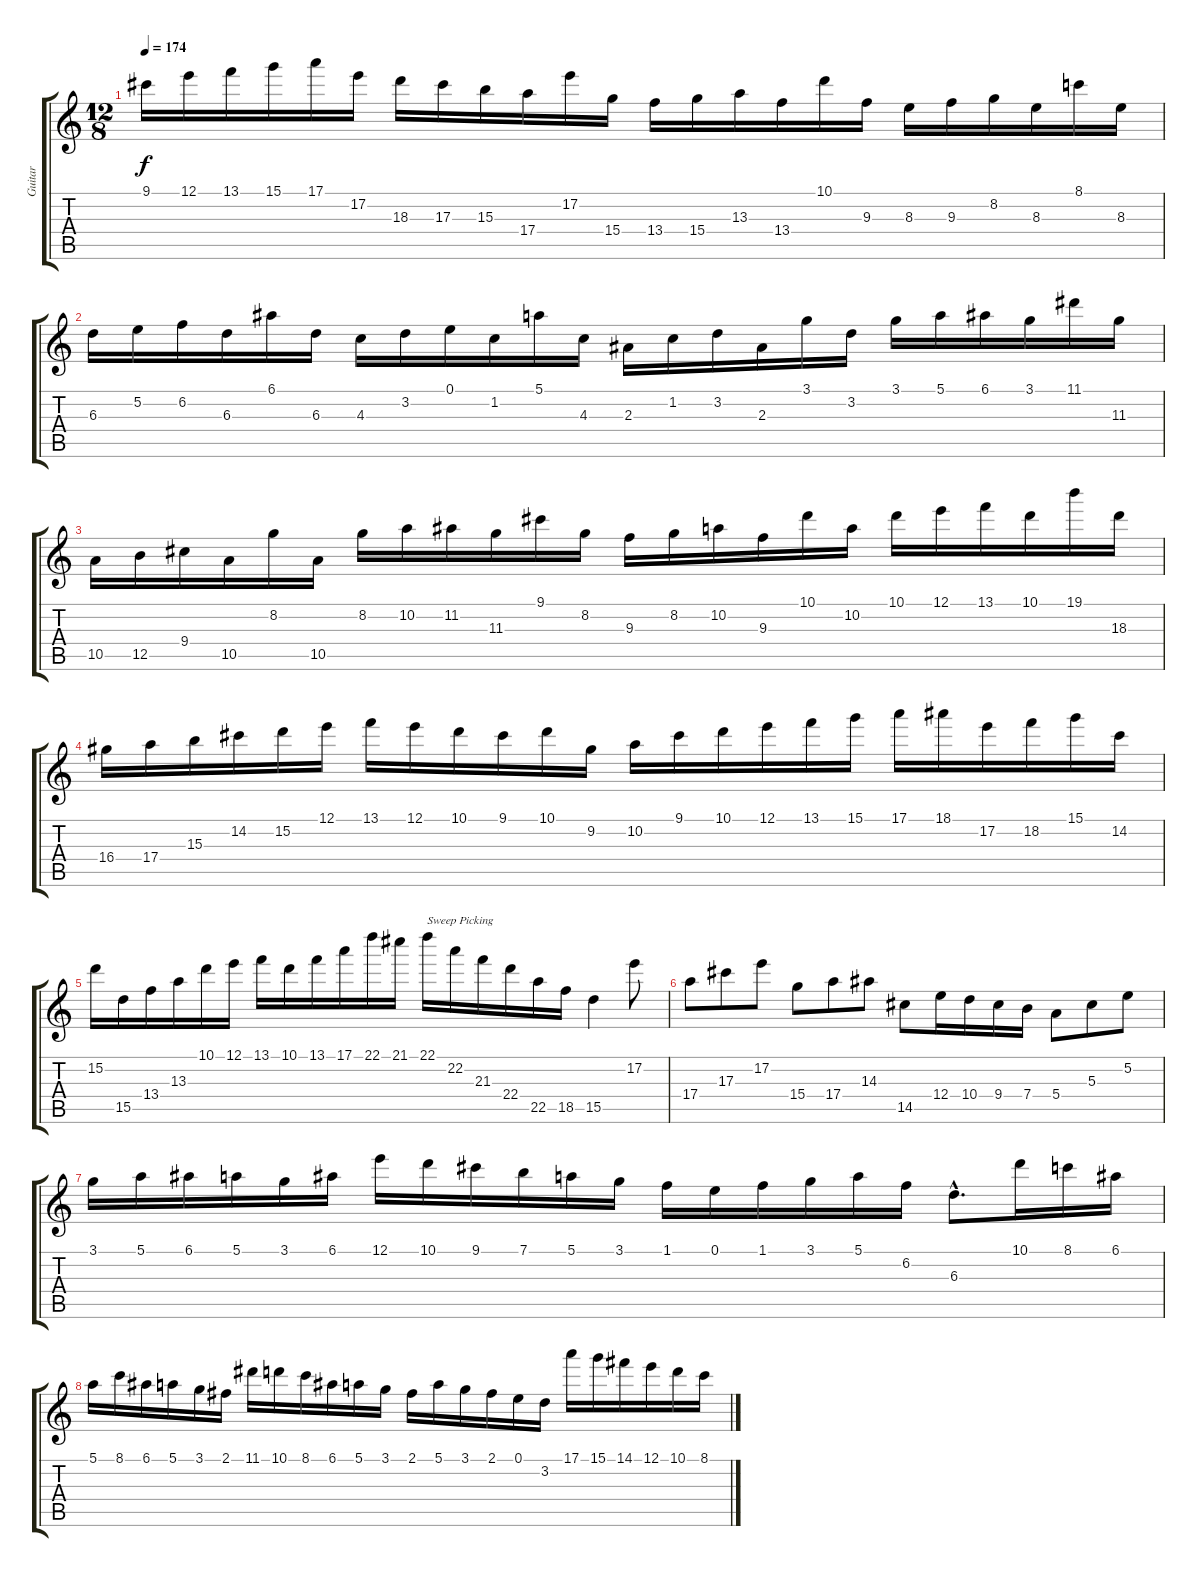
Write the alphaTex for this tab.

\track ("Guitar" "Guitar") {instrument distortionguitar}
\staff {score tabs}
\tuning (E4 B3 Ab3 E3 B2 E2) {hide}
\ts (12 8)
\tempo 174
\clef g2
\ks c
9.1.16{dy f} 12.1.16 13.1.16 15.1.16 17.1.16 17.2.16 18.3.16 17.3.16 15.3.16 17.4.16 17.2.16 15.4.16 13.4.16 15.4.16 13.3.16 13.4.16 10.1.16 9.3.16 8.3.16 9.3.16 8.2.16 8.3.16 8.1.16 8.3.16 |
6.3.16 5.2.16 6.2.16 6.3.16 6.1.16 6.3.16 4.3.16 3.2.16 0.1.16 1.2.16 5.1.16 4.3.16 2.3.16 1.2.16 3.2.16 2.3.16 3.1.16 3.2.16 3.1.16 5.1.16 6.1.16 3.1.16 11.1.16 11.3.16 |
10.5.16 12.5.16 9.4.16 10.5.16 8.2.16 10.5.16 8.2.16 10.2.16 11.2.16 11.3.16 9.1.16 8.2.16 9.3.16 8.2.16 10.2.16 9.3.16 10.1.16 10.2.16 10.1.16 12.1.16 13.1.16 10.1.16 19.1.16 18.3.16 |
16.4.16 17.4.16 15.3.16 14.2.16 15.2.16 12.1.16 13.1.16 12.1.16 10.1.16 9.1.16 10.1.16 9.2.16 10.2.16 9.1.16 10.1.16 12.1.16 13.1.16 15.1.16 17.1.16 18.1.16 17.2.16 18.2.16 15.1.16 14.2.16 |
15.2.16 15.5.16 13.4.16 13.3.16 10.1.16 12.1.16 13.1.16 10.1.16 13.1.16 17.1.16 22.1.16 21.1.16 22.1.16{txt "Sweep Picking"} 22.2.16 21.3.16 22.4.16 22.5.16 18.5.16 15.5.4 17.2.8 |
17.4.8 17.3.8 17.2.8 15.4.8 17.4.8 14.3.8 14.5.8 12.4.16 10.4.16 9.4.16 7.4.16 5.4.8 5.3.8 5.2.8 |
3.1.16 5.1.16 6.1.16 5.1.16 3.1.16 6.1.16 12.1.16 10.1.16 9.1.16 7.1.16 5.1.16 3.1.16 1.1.16 0.1.16 1.1.16 3.1.16 5.1.16 6.2.16 6.3{hac}.8{d} 10.1.16 8.1.16 6.1.16 |
5.1.16 8.1.16 6.1.16 5.1.16 3.1.16 2.1.16 11.1.16 10.1.16 8.1.16 6.1.16 5.1.16 3.1.16 2.1.16 5.1.16 3.1.16 2.1.16 0.1.16 3.2.16 17.1.16 15.1.16 14.1.16 12.1.16 10.1.16 8.1.16
